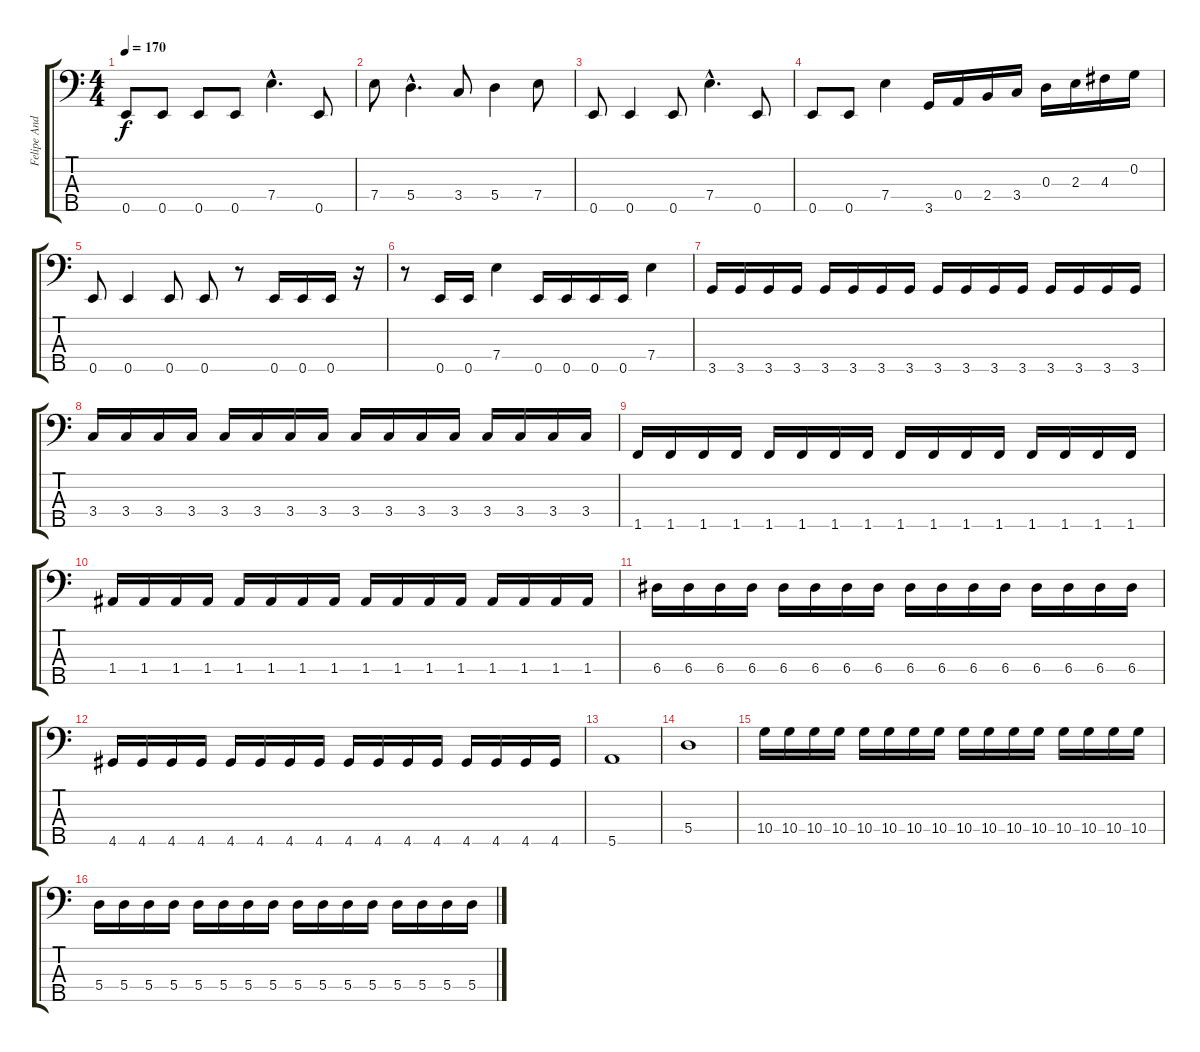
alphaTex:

\track ("Felipe Andreoli" "Felipe And") {instrument electricbasspick}
\staff {score tabs}
\tuning (C3 G2 D2 A1 E1) {hide}
\ts (4 4)
\tempo 170
\clef f4
\ks c
0.5.8{dy f} 0.5.8 0.5.8 0.5.8 7.4{hac}.4{d} 0.5.8 |
7.4.8 5.4{hac}.4{d} 3.4.8 5.4.4 7.4.8 |
0.5.8 0.5.4 0.5.8 7.4{hac}.4{d} 0.5.8 |
0.5.8 0.5.8 7.4.4 3.5.16 0.4.16 2.4.16 3.4.16 0.3.16 2.3.16 4.3.16 0.2.16 |
0.5.8 0.5.4 0.5.8 0.5.8 r.8 0.5.16 0.5.16 0.5.16 r.16 |
r.8 0.5.16 0.5.16 7.4.4 0.5.16 0.5.16 0.5.16 0.5.16 7.4.4 |
3.5.16 3.5.16 3.5.16 3.5.16 3.5.16 3.5.16 3.5.16 3.5.16 3.5.16 3.5.16 3.5.16 3.5.16 3.5.16 3.5.16 3.5.16 3.5.16 |
3.4.16 3.4.16 3.4.16 3.4.16 3.4.16 3.4.16 3.4.16 3.4.16 3.4.16 3.4.16 3.4.16 3.4.16 3.4.16 3.4.16 3.4.16 3.4.16 |
1.5.16 1.5.16 1.5.16 1.5.16 1.5.16 1.5.16 1.5.16 1.5.16 1.5.16 1.5.16 1.5.16 1.5.16 1.5.16 1.5.16 1.5.16 1.5.16 |
1.4.16 1.4.16 1.4.16 1.4.16 1.4.16 1.4.16 1.4.16 1.4.16 1.4.16 1.4.16 1.4.16 1.4.16 1.4.16 1.4.16 1.4.16 1.4.16 |
6.4.16 6.4.16 6.4.16 6.4.16 6.4.16 6.4.16 6.4.16 6.4.16 6.4.16 6.4.16 6.4.16 6.4.16 6.4.16 6.4.16 6.4.16 6.4.16 |
4.5.16 4.5.16 4.5.16 4.5.16 4.5.16 4.5.16 4.5.16 4.5.16 4.5.16 4.5.16 4.5.16 4.5.16 4.5.16 4.5.16 4.5.16 4.5.16 |
5.5.1 |
5.4.1 |
10.4.16 10.4.16 10.4.16 10.4.16 10.4.16 10.4.16 10.4.16 10.4.16 10.4.16 10.4.16 10.4.16 10.4.16 10.4.16 10.4.16 10.4.16 10.4.16 |
5.4.16 5.4.16 5.4.16 5.4.16 5.4.16 5.4.16 5.4.16 5.4.16 5.4.16 5.4.16 5.4.16 5.4.16 5.4.16 5.4.16 5.4.16 5.4.16
